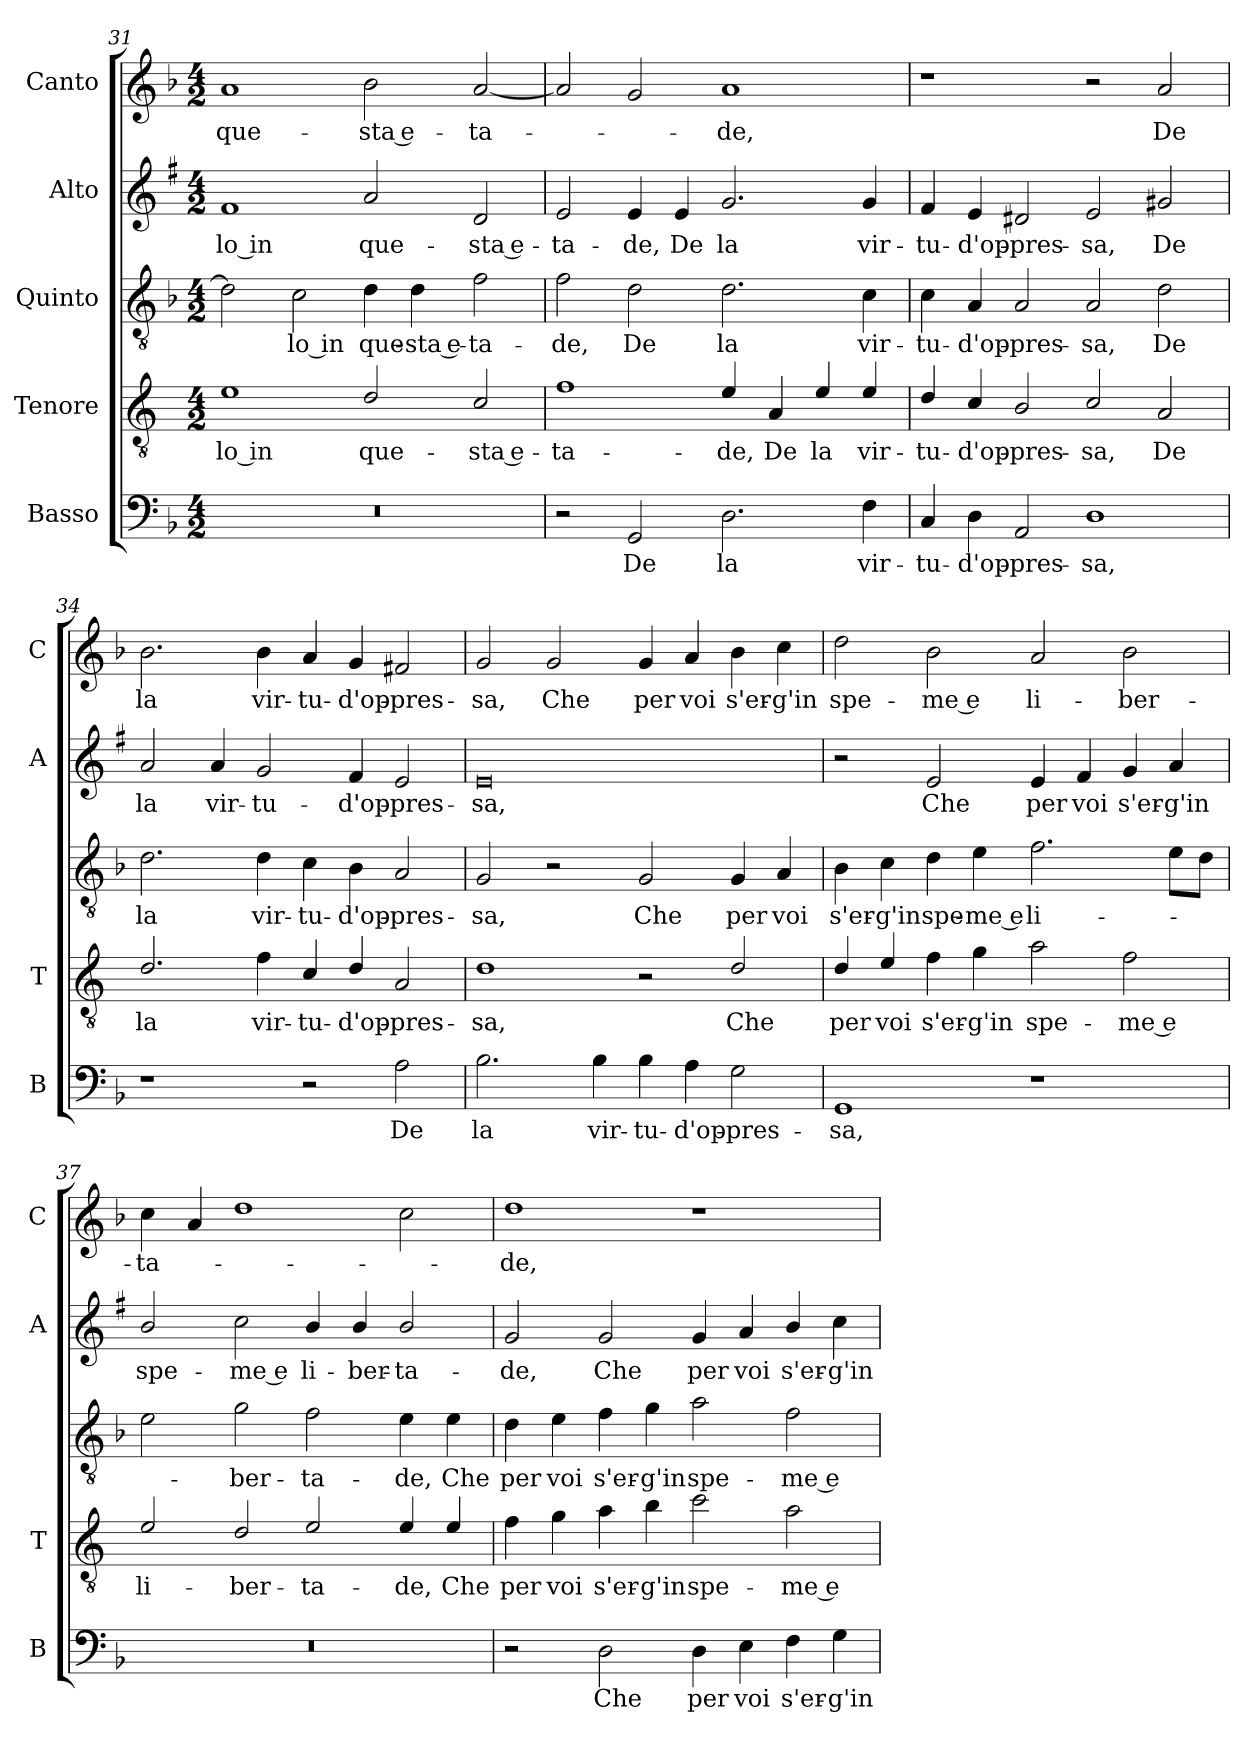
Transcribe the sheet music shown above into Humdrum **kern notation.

**kern	**text	**kern	**text	**kern	**text	**kern	**text	**kern	**text
*part5	*part5	*part4	*part4	*part3	*part3	*part2	*part2	*part1	*part1
*staff5	*staff5	*staff4	*staff4	*staff3	*staff3	*staff2	*staff2	*staff1	*staff1
*I"Basso	*	*I"Tenore	*	*I"Quinto	*	*I"Alto	*	*I"Canto	*
*I'B	*	*I'T	*	*	*	*I'A	*	*I'C	*
*clefF4	*	*clefGv2	*	*clefGv2	*	*clefG2	*	*clefG2	*
*	*	*ITrd4c7	*	*	*	*ITrd1c2	*	*	*
*k[b-]	*	*k[b-]	*	*k[b-]	*	*k[b-]	*	*k[b-]	*
*F:	*	*F:	*	*F:	*	*F:	*	*F:	*
*M4/2	*	*M4/2	*	*M4/2	*	*M4/2	*	*M4/2	*
=31	=31	=31	=31	=31	=31	=31	=31	=31	=31
!	!	!	!LO:LY:b	!	!	!	!LO:LY:b	!	!LO:LY:b
0r	.	1A	-lo in	2d\]	.	1e	-lo in	1a	que-
!	!	!	!	!	!LO:LY:b	!	!	!	!
.	.	.	.	2c\	-lo in	.	.	.	.
!	!	!	!LO:LY:b	!	!LO:LY:b	!	!LO:LY:b	!	!LO:LY:b
.	.	2G/	que-	4d\	que-	2g/	que-	2b-\	-sta e-
!	!	!	!	!	!LO:LY:b	!	!	!	!
.	.	.	.	4d\	-sta e-	.	.	.	.
!	!	!	!LO:LY:b	!	!LO:LY:b	!	!LO:LY:b	!	!LO:LY:b
.	.	2F/	-sta e-	2f\	-ta-	2c/	-sta e-	[2a/	-ta-
=32	=32	=32	=32	=32	=32	=32	=32	=32	=32
!	!	!	!LO:LY:b	!	!LO:LY:b	!	!LO:LY:b	!	!
2r	.	1B-	-ta-	2f\	-de,	2d/	-ta-	2a/]	.
!	!LO:LY:b	!	!	!	!LO:LY:b	!	!LO:LY:b	!	!
2GG/	De	.	.	2d\	De	4d/	-de,	2g/	.
!	!	!	!	!	!	!	!LO:LY:b	!	!
.	.	.	.	.	.	4d/	De	.	.
!	!LO:LY:b	!	!LO:LY:b	!	!LO:LY:b	!	!LO:LY:b	!	!LO:LY:b
2.D\	la	4A/	-de,	2.d\	la	2.f/	la	1a	-de,
!	!	!	!LO:LY:b	!	!	!	!	!	!
.	.	4D/	De	.	.	.	.	.	.
!	!	!	!LO:LY:b	!	!	!	!	!	!
.	.	4A/	la	.	.	.	.	.	.
!	!LO:LY:b	!	!LO:LY:b	!	!LO:LY:b	!	!LO:LY:b	!	!
4F\	vir-	4A/	vir-	4c\	vir-	4f/	vir-	.	.
!!LO:LB:g=z
=33	=33	=33	=33	=33	=33	=33	=33	=33	=33
!	!LO:LY:b	!	!LO:LY:b	!	!LO:LY:b	!	!LO:LY:b	!	!
4C/	-tu-	4G/	-tu-	4c\	-tu-	4e/	-tu-	1r	.
!	!LO:LY:b	!	!LO:LY:b	!	!LO:LY:b	!	!LO:LY:b	!	!
4D\	-d'op-	4F/	-d'op-	4A/	-d'op-	4d/	-d'op-	.	.
!	!LO:LY:b	!	!LO:LY:b	!	!LO:LY:b	!	!LO:LY:b	!	!
2AA/	-pres-	2E/	-pres-	2A/	-pres-	2c#X/	-pres-	.	.
!	!LO:LY:b	!	!LO:LY:b	!	!LO:LY:b	!	!LO:LY:b	!	!
1D	-sa,	2F/	-sa,	2A/	-sa,	2d/	-sa,	2r	.
!	!	!	!LO:LY:b	!	!LO:LY:b	!	!LO:LY:b	!	!LO:LY:b
.	.	2D/	De	2d\	De	2f#X/	De	2a/	De
=34	=34	=34	=34	=34	=34	=34	=34	=34	=34
!	!	!	!LO:LY:b	!	!LO:LY:b	!	!LO:LY:b	!	!LO:LY:b
1r	.	2.G/	la	2.d\	la	2g/	la	2.b-\	la
!	!	!	!	!	!	!	!LO:LY:b	!	!
.	.	.	.	.	.	4g/	vir-	.	.
!	!	!	!LO:LY:b	!	!LO:LY:b	!	!LO:LY:b	!	!LO:LY:b
.	.	4B-\	vir-	4d\	vir-	2f/	-tu-	4b-\	vir-
!	!	!	!LO:LY:b	!	!LO:LY:b	!	!	!	!LO:LY:b
2r	.	4F/	-tu-	4c\	-tu-	.	.	4a/	-tu-
!	!	!	!LO:LY:b	!	!LO:LY:b	!	!LO:LY:b	!	!LO:LY:b
.	.	4G/	-d'op-	4B-\	-d'op-	4e/	-d'op-	4g/	-d'op-
!	!LO:LY:b	!	!LO:LY:b	!	!LO:LY:b	!	!LO:LY:b	!	!LO:LY:b
2A\	De	2D/	-pres-	2A/	-pres-	2d/	-pres-	2f#X/	-pres-
=35	=35	=35	=35	=35	=35	=35	=35	=35	=35
!	!LO:LY:b	!	!LO:LY:b	!	!LO:LY:b	!	!LO:LY:b	!	!LO:LY:b
2.B-\	la	1G	-sa,	2G/	-sa,	0d	-sa,	2g/	-sa,
!	!	!	!	!	!	!	!	!	!LO:LY:b
.	.	.	.	2r	.	.	.	2g/	Che
!	!LO:LY:b	!	!	!	!	!	!	!	!
4B-\	vir-	.	.	.	.	.	.	.	.
!	!LO:LY:b	!	!	!	!LO:LY:b	!	!	!	!LO:LY:b
4B-\	-tu-	2r	.	2G/	Che	.	.	4g/	per
!	!LO:LY:b	!	!	!	!	!	!	!	!LO:LY:b
4A\	-d'op-	.	.	.	.	.	.	4a/	voi
!	!LO:LY:b	!	!LO:LY:b	!	!LO:LY:b	!	!	!	!LO:LY:b
2G\	-pres-	2G/	Che	4G/	per	.	.	4b-\	s'er-
!	!	!	!	!	!LO:LY:b	!	!	!	!LO:LY:b
.	.	.	.	4A/	voi	.	.	4cc\	-g'in
=36	=36	=36	=36	=36	=36	=36	=36	=36	=36
!	!LO:LY:b	!	!LO:LY:b	!	!LO:LY:b	!	!	!	!LO:LY:b
1GG	-sa,	4G/	per	4B-\	s'er-	2r	.	2dd\	spe-
!	!	!	!LO:LY:b	!	!LO:LY:b	!	!	!	!
.	.	4A/	voi	4c\	-g'in	.	.	.	.
!	!	!	!LO:LY:b	!	!LO:LY:b	!	!LO:LY:b	!	!LO:LY:b
.	.	4B-\	s'er-	4d\	spe-	2d/	Che	2b-\	-me e
!	!	!	!LO:LY:b	!	!LO:LY:b	!	!	!	!
.	.	4c\	-g'in	4e\	-me e	.	.	.	.
!	!	!	!LO:LY:b	!	!LO:LY:b	!	!LO:LY:b	!	!LO:LY:b
1r	.	2d\	spe-	2.f\	li-	4d/	per	2a/	li-
!	!	!	!	!	!	!	!LO:LY:b	!	!
.	.	.	.	.	.	4e/	voi	.	.
!	!	!	!LO:LY:b	!	!	!	!LO:LY:b	!	!LO:LY:b
.	.	2B-\	-me e	.	.	4f/	s'er-	2b-\	-ber-
!	!	!	!	!	!	!	!LO:LY:b	!	!
.	.	.	.	8e\L	.	4g/	-g'in	.	.
.	.	.	.	8d\J	.	.	.	.	.
!!LO:PB:g=z
=37	=37	=37	=37	=37	=37	=37	=37	=37	=37
!	!	!	!LO:LY:b	!	!	!	!LO:LY:b	!	!LO:LY:b
0r	.	2A/	li-	2e\	.	2a/	spe-	4cc\	-ta-
.	.	.	.	.	.	.	.	4a/	.
!	!	!	!LO:LY:b	!	!LO:LY:b	!	!LO:LY:b	!	!
.	.	2G/	-ber-	2g\	-ber-	2b-\	-me e	1dd	.
!	!	!	!LO:LY:b	!	!LO:LY:b	!	!LO:LY:b	!	!
.	.	2A/	-ta-	2f\	-ta-	4a/	li-	.	.
!	!	!	!	!	!	!	!LO:LY:b	!	!
.	.	.	.	.	.	4a/	-ber-	.	.
!	!	!	!LO:LY:b	!	!LO:LY:b	!	!LO:LY:b	!	!
.	.	4A/	-de,	4e\	-de,	2a/	-ta-	2cc\	.
!	!	!	!LO:LY:b	!	!LO:LY:b	!	!	!	!
.	.	4A/	Che	4e\	Che	.	.	.	.
=38	=38	=38	=38	=38	=38	=38	=38	=38	=38
!	!	!	!LO:LY:b	!	!LO:LY:b	!	!LO:LY:b	!	!LO:LY:b
2r	.	4B-\	per	4d\	per	2f/	-de,	1dd	-de,
!	!	!	!LO:LY:b	!	!LO:LY:b	!	!	!	!
.	.	4c\	voi	4e\	voi	.	.	.	.
!	!LO:LY:b	!	!LO:LY:b	!	!LO:LY:b	!	!LO:LY:b	!	!
2D\	Che	4d\	s'er-	4f\	s'er-	2f/	Che	.	.
!	!	!	!LO:LY:b	!	!LO:LY:b	!	!	!	!
.	.	4e\	-g'in	4g\	-g'in	.	.	.	.
!	!LO:LY:b	!	!LO:LY:b	!	!LO:LY:b	!	!LO:LY:b	!	!
4D\	per	2f\	spe-	2a\	spe-	4f/	per	1r	.
!	!LO:LY:b	!	!	!	!	!	!LO:LY:b	!	!
4E\	voi	.	.	.	.	4g/	voi	.	.
!	!LO:LY:b	!	!LO:LY:b	!	!LO:LY:b	!	!LO:LY:b	!	!
4F\	s'er-	2d\	-me e	2f\	-me e	4a/	s'er-	.	.
!	!LO:LY:b	!	!	!	!	!	!LO:LY:b	!	!
4G\	-g'in	.	.	.	.	4b-\	-g'in	.	.
=	=	=	=	=	=	=	=	=	=
*-	*-	*-	*-	*-	*-	*-	*-	*-	*-
